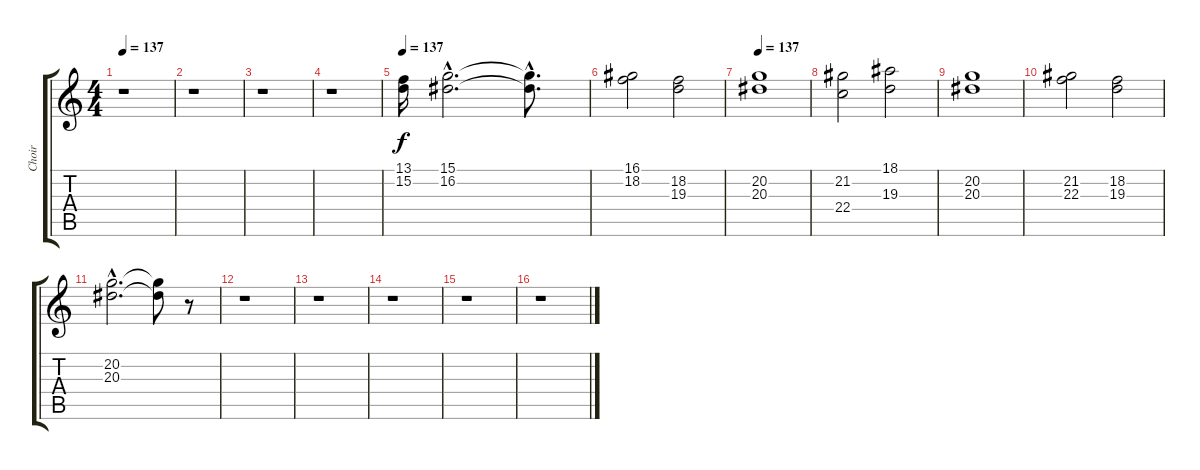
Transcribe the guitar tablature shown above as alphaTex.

\track ("Choir" "Choir") {instrument voiceoohs}
\staff {score tabs}
\tuning (E4 B3 G3 D3 A2 E2) {hide}
\ts (4 4)
\tempo 137
\clef g2
\ks c
r.1{dy f} |
r.1 |
r.1 |
r.1 |
\tempo 137
(13.1 15.2).16 (15.1{hac} 16.2{hac}).2{d} (15.1{hac t} 16.2{hac t}).8{d} |
(16.1 18.2).2 (18.2 19.3).2 |
\tempo 137
(20.2 20.3).1 |
(21.2 22.4).2 (18.1 19.3).2 |
(20.2 20.3).1 |
(21.2 22.3).2 (18.2 19.3).2 |
(20.2{hac} 20.3{hac}).2{d} (20.2{t} 20.3{t}).8 r.8 |
r.1 |
r.1 |
r.1 |
r.1 |
r.1
